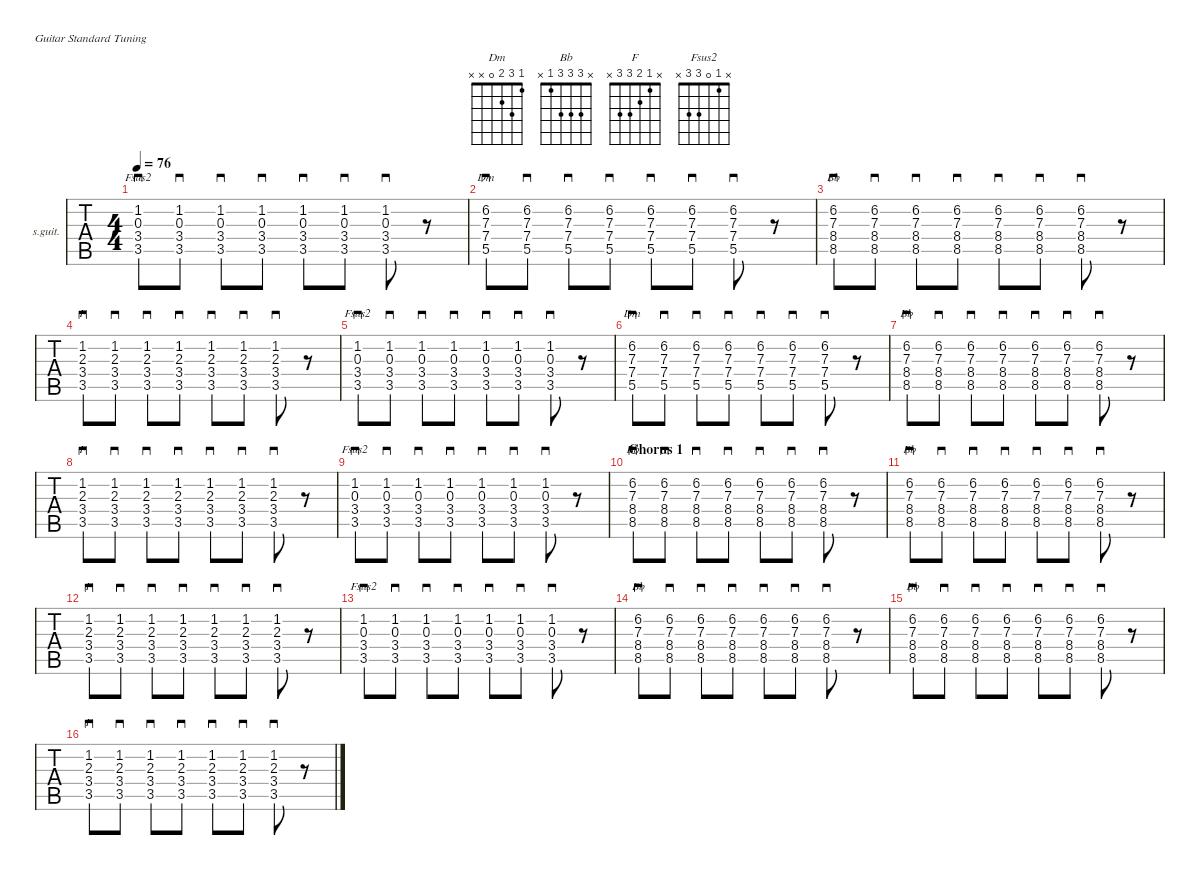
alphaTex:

\defaultSystemsLayout 4
\hideDynamics
\bracketExtendMode nobrackets
\firstSystemTrackNameOrientation horizontal
\track ("moveable chords 07 SLASH TEST" "s.guit.") {instrument acousticguitarsteel}
\staff {tabs}
\tuning (E4 B3 G3 D3 A2 E2)
\chord ("Dm" 1 3 2 0 x x) {showfingering false}
\chord ("Bb" x 3 3 3 1 x) {showfingering false}
\chord ("F" x 1 2 3 3 x) {showfingering false}
\chord ("Fsus2" x 1 0 3 3 x) {showfingering false}
\ts (4 4)
\tempo 76
\clef g2
\ks gminor
(3.5{lf 4 acc forcenatural} 3.4{lf 5 acc forcenatural} 0.3{acc forcenatural} 1.2{lf 2 acc forcenatural}).8{sd ch "Fsus2" dy mf beam Up} (3.5{lf 4 acc forcenatural} 3.4{lf 5 acc forcenatural} 0.3{acc forcenatural} 1.2{lf 2 acc forcenatural}).8{sd beam Up} (3.5{lf 4 acc forcenatural} 3.4{lf 5 acc forcenatural} 0.3{acc forcenatural} 1.2{lf 2 acc forcenatural}).8{sd beam Up} (3.5{lf 4 acc forcenatural} 3.4{lf 5 acc forcenatural} 0.3{acc forcenatural} 1.2{lf 2 acc forcenatural}).8{sd beam Up} (3.5{lf 4 acc forcenatural} 3.4{lf 5 acc forcenatural} 0.3{acc forcenatural} 1.2{lf 2 acc forcenatural}).8{sd beam Up} (3.5{lf 4 acc forcenatural} 3.4{lf 5 acc forcenatural} 0.3{acc forcenatural} 1.2{lf 2 acc forcenatural}).8{sd beam Up} (3.5{lf 4 acc forcenatural} 3.4{lf 5 acc forcenatural} 0.3{acc forcenatural} 1.2{lf 2 acc forcenatural}).8{sd beam Up} r.8{beam Down} |
(5.5{lf 2 acc forcenatural} 7.4{lf 4 acc forcenatural} 7.3{lf 5 acc forcenatural} 6.2{lf 3 acc forcenatural}).8{sd ch "Dm" beam Up} (5.5{lf 2 acc forcenatural} 7.4{lf 4 acc forcenatural} 7.3{lf 5 acc forcenatural} 6.2{lf 3 acc forcenatural}).8{sd beam Up} (5.5{lf 2 acc forcenatural} 7.4{lf 4 acc forcenatural} 7.3{lf 5 acc forcenatural} 6.2{lf 3 acc forcenatural}).8{sd beam Up} (5.5{lf 2 acc forcenatural} 7.4{lf 4 acc forcenatural} 7.3{lf 5 acc forcenatural} 6.2{lf 3 acc forcenatural}).8{sd beam Up} (5.5{lf 2 acc forcenatural} 7.4{lf 4 acc forcenatural} 7.3{lf 5 acc forcenatural} 6.2{lf 3 acc forcenatural}).8{sd beam Up} (5.5{lf 2 acc forcenatural} 7.4{lf 4 acc forcenatural} 7.3{lf 5 acc forcenatural} 6.2{lf 3 acc forcenatural}).8{sd beam Up} (5.5{lf 2 acc forcenatural} 7.4{lf 4 acc forcenatural} 7.3{lf 5 acc forcenatural} 6.2{lf 3 acc forcenatural}).8{sd beam Up} r.8{beam Down} |
(8.5{lf 4 acc forcenatural} 8.4{lf 5 acc b} 7.3{lf 3 acc forcenatural} 6.2{lf 2 acc forcenatural}).8{sd ch "Bb" beam Down} (8.5{lf 4 acc forcenatural} 8.4{lf 5 acc b} 7.3{lf 3 acc forcenatural} 6.2{lf 2 acc forcenatural}).8{sd beam Down} (8.5{lf 4 acc forcenatural} 8.4{lf 5 acc b} 7.3{lf 3 acc forcenatural} 6.2{lf 2 acc forcenatural}).8{sd beam Down} (8.5{lf 4 acc forcenatural} 8.4{lf 5 acc b} 7.3{lf 3 acc forcenatural} 6.2{lf 2 acc forcenatural}).8{sd beam Down} (8.5{lf 4 acc forcenatural} 8.4{lf 5 acc b} 7.3{lf 3 acc forcenatural} 6.2{lf 2 acc forcenatural}).8{sd beam Down} (8.5{lf 4 acc forcenatural} 8.4{lf 5 acc b} 7.3{lf 3 acc forcenatural} 6.2{lf 2 acc forcenatural}).8{sd beam Down} (8.5{lf 4 acc forcenatural} 8.4{lf 5 acc b} 7.3{lf 3 acc forcenatural} 6.2{lf 2 acc forcenatural}).8{sd beam Down} r.8{beam Down} |
(3.5{acc forcenatural} 3.4{acc forcenatural} 2.3{acc forcenatural} 1.2{acc forcenatural}).8{sd ch "F" beam Up} (3.5{acc forcenatural} 3.4{acc forcenatural} 2.3{acc forcenatural} 1.2{acc forcenatural}).8{sd beam Up} (3.5{acc forcenatural} 3.4{acc forcenatural} 2.3{acc forcenatural} 1.2{acc forcenatural}).8{sd beam Up} (3.5{acc forcenatural} 3.4{acc forcenatural} 2.3{acc forcenatural} 1.2{acc forcenatural}).8{sd beam Up} (3.5{acc forcenatural} 3.4{acc forcenatural} 2.3{acc forcenatural} 1.2{acc forcenatural}).8{sd beam Up} (3.5{acc forcenatural} 3.4{acc forcenatural} 2.3{acc forcenatural} 1.2{acc forcenatural}).8{sd beam Up} (3.5{acc forcenatural} 3.4{acc forcenatural} 2.3{acc forcenatural} 1.2{acc forcenatural}).8{sd beam Up} r.8{beam Down} |
(3.5{lf 4 acc forcenatural} 3.4{lf 5 acc forcenatural} 0.3{acc forcenatural} 1.2{lf 2 acc forcenatural}).8{sd ch "Fsus2" beam Up} (3.5{lf 4 acc forcenatural} 3.4{lf 5 acc forcenatural} 0.3{acc forcenatural} 1.2{lf 2 acc forcenatural}).8{sd beam Up} (3.5{lf 4 acc forcenatural} 3.4{lf 5 acc forcenatural} 0.3{acc forcenatural} 1.2{lf 2 acc forcenatural}).8{sd beam Up} (3.5{lf 4 acc forcenatural} 3.4{lf 5 acc forcenatural} 0.3{acc forcenatural} 1.2{lf 2 acc forcenatural}).8{sd beam Up} (3.5{lf 4 acc forcenatural} 3.4{lf 5 acc forcenatural} 0.3{acc forcenatural} 1.2{lf 2 acc forcenatural}).8{sd beam Up} (3.5{lf 4 acc forcenatural} 3.4{lf 5 acc forcenatural} 0.3{acc forcenatural} 1.2{lf 2 acc forcenatural}).8{sd beam Up} (3.5{lf 4 acc forcenatural} 3.4{lf 5 acc forcenatural} 0.3{acc forcenatural} 1.2{lf 2 acc forcenatural}).8{sd beam Up} r.8{beam Down} |
(5.5{lf 2 acc forcenatural} 7.4{lf 4 acc forcenatural} 7.3{lf 5 acc forcenatural} 6.2{lf 3 acc forcenatural}).8{sd ch "Dm" beam Up} (5.5{lf 2 acc forcenatural} 7.4{lf 4 acc forcenatural} 7.3{lf 5 acc forcenatural} 6.2{lf 3 acc forcenatural}).8{sd beam Up} (5.5{lf 2 acc forcenatural} 7.4{lf 4 acc forcenatural} 7.3{lf 5 acc forcenatural} 6.2{lf 3 acc forcenatural}).8{sd beam Up} (5.5{lf 2 acc forcenatural} 7.4{lf 4 acc forcenatural} 7.3{lf 5 acc forcenatural} 6.2{lf 3 acc forcenatural}).8{sd beam Up} (5.5{lf 2 acc forcenatural} 7.4{lf 4 acc forcenatural} 7.3{lf 5 acc forcenatural} 6.2{lf 3 acc forcenatural}).8{sd beam Up} (5.5{lf 2 acc forcenatural} 7.4{lf 4 acc forcenatural} 7.3{lf 5 acc forcenatural} 6.2{lf 3 acc forcenatural}).8{sd beam Up} (5.5{lf 2 acc forcenatural} 7.4{lf 4 acc forcenatural} 7.3{lf 5 acc forcenatural} 6.2{lf 3 acc forcenatural}).8{sd beam Up} r.8{beam Down} |
(8.5{lf 4 acc forcenatural} 8.4{lf 5 acc b} 7.3{lf 3 acc forcenatural} 6.2{lf 2 acc forcenatural}).8{sd ch "Bb" beam Down} (8.5{lf 4 acc forcenatural} 8.4{lf 5 acc b} 7.3{lf 3 acc forcenatural} 6.2{lf 2 acc forcenatural}).8{sd beam Down} (8.5{lf 4 acc forcenatural} 8.4{lf 5 acc b} 7.3{lf 3 acc forcenatural} 6.2{lf 2 acc forcenatural}).8{sd beam Down} (8.5{lf 4 acc forcenatural} 8.4{lf 5 acc b} 7.3{lf 3 acc forcenatural} 6.2{lf 2 acc forcenatural}).8{sd beam Down} (8.5{lf 4 acc forcenatural} 8.4{lf 5 acc b} 7.3{lf 3 acc forcenatural} 6.2{lf 2 acc forcenatural}).8{sd beam Down} (8.5{lf 4 acc forcenatural} 8.4{lf 5 acc b} 7.3{lf 3 acc forcenatural} 6.2{lf 2 acc forcenatural}).8{sd beam Down} (8.5{lf 4 acc forcenatural} 8.4{lf 5 acc b} 7.3{lf 3 acc forcenatural} 6.2{lf 2 acc forcenatural}).8{sd beam Down} r.8{beam Down} |
(3.5{acc forcenatural} 3.4{acc forcenatural} 2.3{acc forcenatural} 1.2{acc forcenatural}).8{sd ch "F" beam Up} (3.5{acc forcenatural} 3.4{acc forcenatural} 2.3{acc forcenatural} 1.2{acc forcenatural}).8{sd beam Up} (3.5{acc forcenatural} 3.4{acc forcenatural} 2.3{acc forcenatural} 1.2{acc forcenatural}).8{sd beam Up} (3.5{acc forcenatural} 3.4{acc forcenatural} 2.3{acc forcenatural} 1.2{acc forcenatural}).8{sd beam Up} (3.5{acc forcenatural} 3.4{acc forcenatural} 2.3{acc forcenatural} 1.2{acc forcenatural}).8{sd beam Up} (3.5{acc forcenatural} 3.4{acc forcenatural} 2.3{acc forcenatural} 1.2{acc forcenatural}).8{sd beam Up} (3.5{acc forcenatural} 3.4{acc forcenatural} 2.3{acc forcenatural} 1.2{acc forcenatural}).8{sd beam Up} r.8{beam Down} |
(3.5{lf 4 acc forcenatural} 3.4{lf 5 acc forcenatural} 0.3{acc forcenatural} 1.2{lf 2 acc forcenatural}).8{sd ch "Fsus2" beam Up} (3.5{lf 4 acc forcenatural} 3.4{lf 5 acc forcenatural} 0.3{acc forcenatural} 1.2{lf 2 acc forcenatural}).8{sd beam Up} (3.5{lf 4 acc forcenatural} 3.4{lf 5 acc forcenatural} 0.3{acc forcenatural} 1.2{lf 2 acc forcenatural}).8{sd beam Up} (3.5{lf 4 acc forcenatural} 3.4{lf 5 acc forcenatural} 0.3{acc forcenatural} 1.2{lf 2 acc forcenatural}).8{sd beam Up} (3.5{lf 4 acc forcenatural} 3.4{lf 5 acc forcenatural} 0.3{acc forcenatural} 1.2{lf 2 acc forcenatural}).8{sd beam Up} (3.5{lf 4 acc forcenatural} 3.4{lf 5 acc forcenatural} 0.3{acc forcenatural} 1.2{lf 2 acc forcenatural}).8{sd beam Up} (3.5{lf 4 acc forcenatural} 3.4{lf 5 acc forcenatural} 0.3{acc forcenatural} 1.2{lf 2 acc forcenatural}).8{sd beam Up} r.8{beam Down} |
\section ("" "Chorus 1")
(8.5{lf 4 acc forcenatural} 8.4{lf 5 acc b} 7.3{lf 3 acc forcenatural} 6.2{lf 2 acc forcenatural}).8{sd ch "Bb" beam Down} (8.5{lf 4 acc forcenatural} 8.4{lf 5 acc b} 7.3{lf 3 acc forcenatural} 6.2{lf 2 acc forcenatural}).8{sd beam Down} (8.5{lf 4 acc forcenatural} 8.4{lf 5 acc b} 7.3{lf 3 acc forcenatural} 6.2{lf 2 acc forcenatural}).8{sd beam Down} (8.5{lf 4 acc forcenatural} 8.4{lf 5 acc b} 7.3{lf 3 acc forcenatural} 6.2{lf 2 acc forcenatural}).8{sd beam Down} (8.5{lf 4 acc forcenatural} 8.4{lf 5 acc b} 7.3{lf 3 acc forcenatural} 6.2{lf 2 acc forcenatural}).8{sd beam Down} (8.5{lf 4 acc forcenatural} 8.4{lf 5 acc b} 7.3{lf 3 acc forcenatural} 6.2{lf 2 acc forcenatural}).8{sd beam Down} (8.5{lf 4 acc forcenatural} 8.4{lf 5 acc b} 7.3{lf 3 acc forcenatural} 6.2{lf 2 acc forcenatural}).8{sd beam Down} r.8{beam Down} |
(8.5{lf 4 acc forcenatural} 8.4{lf 5 acc b} 7.3{lf 3 acc forcenatural} 6.2{lf 2 acc forcenatural}).8{sd ch "Bb" beam Down} (8.5{lf 4 acc forcenatural} 8.4{lf 5 acc b} 7.3{lf 3 acc forcenatural} 6.2{lf 2 acc forcenatural}).8{sd beam Down} (8.5{lf 4 acc forcenatural} 8.4{lf 5 acc b} 7.3{lf 3 acc forcenatural} 6.2{lf 2 acc forcenatural}).8{sd beam Down} (8.5{lf 4 acc forcenatural} 8.4{lf 5 acc b} 7.3{lf 3 acc forcenatural} 6.2{lf 2 acc forcenatural}).8{sd beam Down} (8.5{lf 4 acc forcenatural} 8.4{lf 5 acc b} 7.3{lf 3 acc forcenatural} 6.2{lf 2 acc forcenatural}).8{sd beam Down} (8.5{lf 4 acc forcenatural} 8.4{lf 5 acc b} 7.3{lf 3 acc forcenatural} 6.2{lf 2 acc forcenatural}).8{sd beam Down} (8.5{lf 4 acc forcenatural} 8.4{lf 5 acc b} 7.3{lf 3 acc forcenatural} 6.2{lf 2 acc forcenatural}).8{sd beam Down} r.8{beam Down} |
(3.5{acc forcenatural} 3.4{acc forcenatural} 2.3{acc forcenatural} 1.2{acc forcenatural}).8{sd ch "F" beam Up} (3.5{acc forcenatural} 3.4{acc forcenatural} 2.3{acc forcenatural} 1.2{acc forcenatural}).8{sd beam Up} (3.5{acc forcenatural} 3.4{acc forcenatural} 2.3{acc forcenatural} 1.2{acc forcenatural}).8{sd beam Up} (3.5{acc forcenatural} 3.4{acc forcenatural} 2.3{acc forcenatural} 1.2{acc forcenatural}).8{sd beam Up} (3.5{acc forcenatural} 3.4{acc forcenatural} 2.3{acc forcenatural} 1.2{acc forcenatural}).8{sd beam Up} (3.5{acc forcenatural} 3.4{acc forcenatural} 2.3{acc forcenatural} 1.2{acc forcenatural}).8{sd beam Up} (3.5{acc forcenatural} 3.4{acc forcenatural} 2.3{acc forcenatural} 1.2{acc forcenatural}).8{sd beam Up} r.8{beam Down} |
(3.5{lf 4 acc forcenatural} 3.4{lf 5 acc forcenatural} 0.3{acc forcenatural} 1.2{lf 2 acc forcenatural}).8{sd ch "Fsus2" beam Up} (3.5{lf 4 acc forcenatural} 3.4{lf 5 acc forcenatural} 0.3{acc forcenatural} 1.2{lf 2 acc forcenatural}).8{sd beam Up} (3.5{lf 4 acc forcenatural} 3.4{lf 5 acc forcenatural} 0.3{acc forcenatural} 1.2{lf 2 acc forcenatural}).8{sd beam Up} (3.5{lf 4 acc forcenatural} 3.4{lf 5 acc forcenatural} 0.3{acc forcenatural} 1.2{lf 2 acc forcenatural}).8{sd beam Up} (3.5{lf 4 acc forcenatural} 3.4{lf 5 acc forcenatural} 0.3{acc forcenatural} 1.2{lf 2 acc forcenatural}).8{sd beam Up} (3.5{lf 4 acc forcenatural} 3.4{lf 5 acc forcenatural} 0.3{acc forcenatural} 1.2{lf 2 acc forcenatural}).8{sd beam Up} (3.5{lf 4 acc forcenatural} 3.4{lf 5 acc forcenatural} 0.3{acc forcenatural} 1.2{lf 2 acc forcenatural}).8{sd beam Up} r.8{beam Down} |
(8.5{lf 4 acc forcenatural} 8.4{lf 5 acc b} 7.3{lf 3 acc forcenatural} 6.2{lf 2 acc forcenatural}).8{sd ch "Bb" beam Down} (8.5{lf 4 acc forcenatural} 8.4{lf 5 acc b} 7.3{lf 3 acc forcenatural} 6.2{lf 2 acc forcenatural}).8{sd beam Down} (8.5{lf 4 acc forcenatural} 8.4{lf 5 acc b} 7.3{lf 3 acc forcenatural} 6.2{lf 2 acc forcenatural}).8{sd beam Down} (8.5{lf 4 acc forcenatural} 8.4{lf 5 acc b} 7.3{lf 3 acc forcenatural} 6.2{lf 2 acc forcenatural}).8{sd beam Down} (8.5{lf 4 acc forcenatural} 8.4{lf 5 acc b} 7.3{lf 3 acc forcenatural} 6.2{lf 2 acc forcenatural}).8{sd beam Down} (8.5{lf 4 acc forcenatural} 8.4{lf 5 acc b} 7.3{lf 3 acc forcenatural} 6.2{lf 2 acc forcenatural}).8{sd beam Down} (8.5{lf 4 acc forcenatural} 8.4{lf 5 acc b} 7.3{lf 3 acc forcenatural} 6.2{lf 2 acc forcenatural}).8{sd beam Down} r.8{beam Down} |
(8.5{lf 4 acc forcenatural} 8.4{lf 5 acc b} 7.3{lf 3 acc forcenatural} 6.2{lf 2 acc forcenatural}).8{sd ch "Bb" beam Down} (8.5{lf 4 acc forcenatural} 8.4{lf 5 acc b} 7.3{lf 3 acc forcenatural} 6.2{lf 2 acc forcenatural}).8{sd beam Down} (8.5{lf 4 acc forcenatural} 8.4{lf 5 acc b} 7.3{lf 3 acc forcenatural} 6.2{lf 2 acc forcenatural}).8{sd beam Down} (8.5{lf 4 acc forcenatural} 8.4{lf 5 acc b} 7.3{lf 3 acc forcenatural} 6.2{lf 2 acc forcenatural}).8{sd beam Down} (8.5{lf 4 acc forcenatural} 8.4{lf 5 acc b} 7.3{lf 3 acc forcenatural} 6.2{lf 2 acc forcenatural}).8{sd beam Down} (8.5{lf 4 acc forcenatural} 8.4{lf 5 acc b} 7.3{lf 3 acc forcenatural} 6.2{lf 2 acc forcenatural}).8{sd beam Down} (8.5{lf 4 acc forcenatural} 8.4{lf 5 acc b} 7.3{lf 3 acc forcenatural} 6.2{lf 2 acc forcenatural}).8{sd beam Down} r.8{beam Down} |
(3.5{acc forcenatural} 3.4{acc forcenatural} 2.3{acc forcenatural} 1.2{acc forcenatural}).8{sd ch "F" beam Up} (3.5{acc forcenatural} 3.4{acc forcenatural} 2.3{acc forcenatural} 1.2{acc forcenatural}).8{sd beam Up} (3.5{acc forcenatural} 3.4{acc forcenatural} 2.3{acc forcenatural} 1.2{acc forcenatural}).8{sd beam Up} (3.5{acc forcenatural} 3.4{acc forcenatural} 2.3{acc forcenatural} 1.2{acc forcenatural}).8{sd beam Up} (3.5{acc forcenatural} 3.4{acc forcenatural} 2.3{acc forcenatural} 1.2{acc forcenatural}).8{sd beam Up} (3.5{acc forcenatural} 3.4{acc forcenatural} 2.3{acc forcenatural} 1.2{acc forcenatural}).8{sd beam Up} (3.5{acc forcenatural} 3.4{acc forcenatural} 2.3{acc forcenatural} 1.2{acc forcenatural}).8{sd beam Up} r.8{beam Down}
